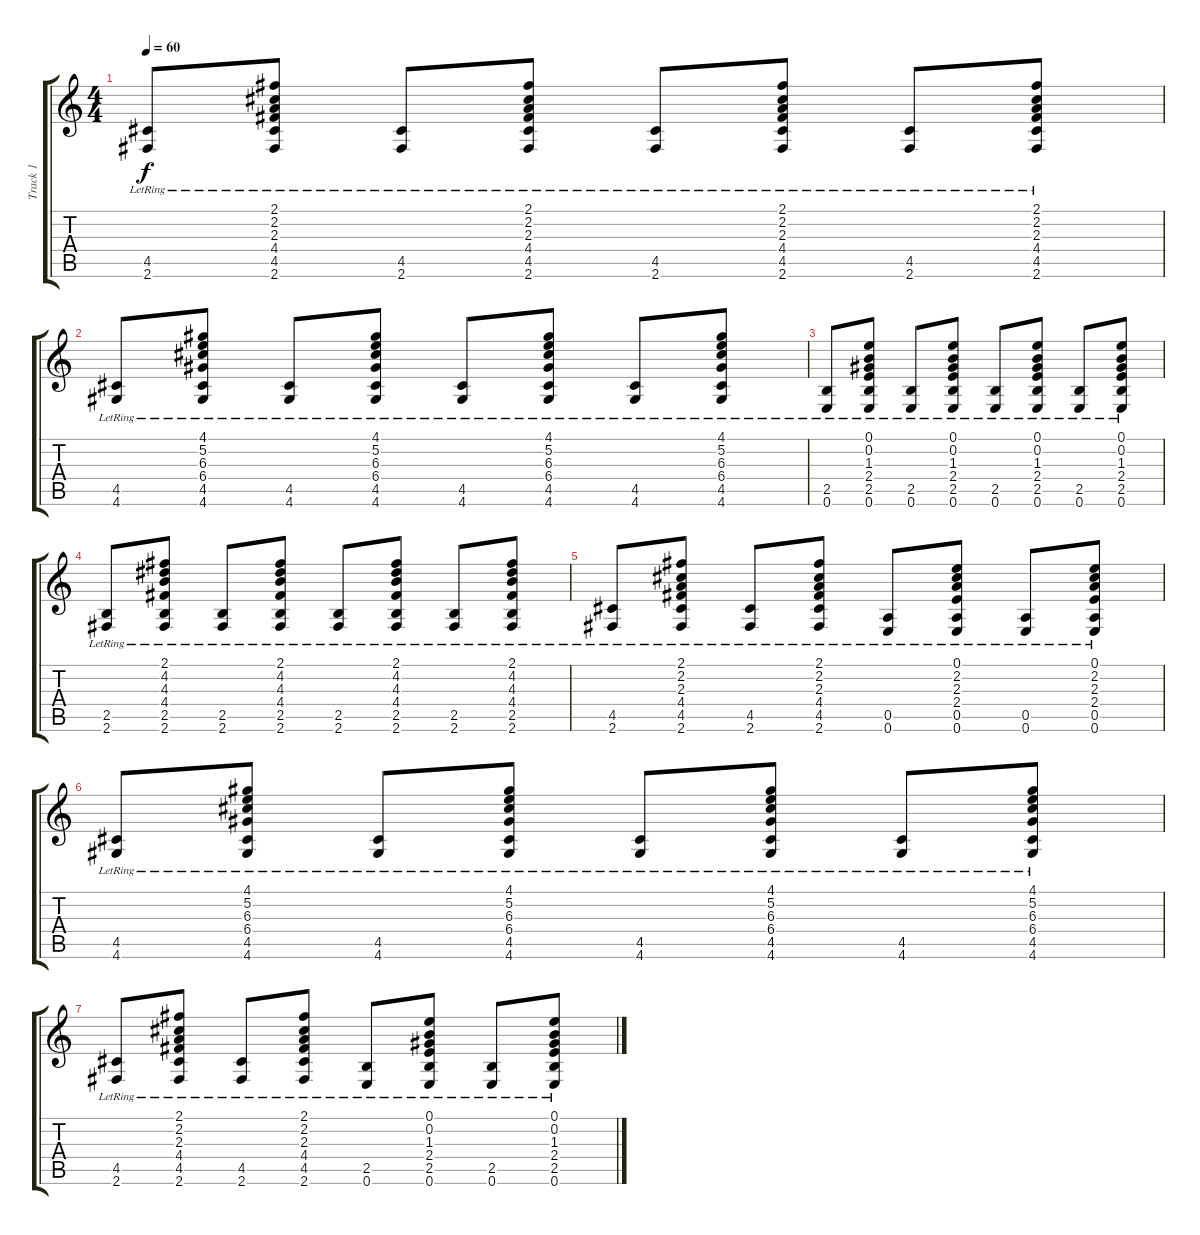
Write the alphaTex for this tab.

\track ("Track 1" "Track 1") {instrument electricguitarjazz}
\staff {score tabs}
\tuning (E4 B3 G3 D3 A2 E2) {hide}
\ts (4 4)
\tempo 60
\clef g2
\ks c
(4.5{lr} 2.6{lr}).8{dy f volume 9} (2.1{lr} 2.2{lr} 2.3{lr} 4.4{lr} 4.5{lr} 2.6{lr}).8 (4.5{lr} 2.6{lr}).8 (2.1{lr} 2.2{lr} 2.3{lr} 4.4{lr} 4.5{lr} 2.6{lr}).8 (4.5{lr} 2.6{lr}).8 (2.1{lr} 2.2{lr} 2.3{lr} 4.4{lr} 4.5{lr} 2.6{lr}).8 (4.5{lr} 2.6{lr}).8 (2.1{lr} 2.2{lr} 2.3{lr} 4.4{lr} 4.5{lr} 2.6{lr}).8 |
(4.5{lr} 4.6{lr}).8 (4.1{lr} 5.2{lr} 6.3{lr} 6.4{lr} 4.5{lr} 4.6{lr}).8 (4.5{lr} 4.6{lr}).8 (4.1{lr} 5.2{lr} 6.3{lr} 6.4{lr} 4.5{lr} 4.6{lr}).8 (4.5{lr} 4.6{lr}).8 (4.1{lr} 5.2{lr} 6.3{lr} 6.4{lr} 4.5{lr} 4.6{lr}).8 (4.5{lr} 4.6{lr}).8 (4.1{lr} 5.2{lr} 6.3{lr} 6.4{lr} 4.5{lr} 4.6{lr}).8 |
(2.5{lr} 0.6{lr}).8 (0.1{lr} 0.2{lr} 1.3{lr} 2.4{lr} 2.5{lr} 0.6{lr}).8 (2.5{lr} 0.6{lr}).8 (0.1{lr} 0.2{lr} 1.3{lr} 2.4{lr} 2.5{lr} 0.6{lr}).8 (2.5{lr} 0.6{lr}).8 (0.1{lr} 0.2{lr} 1.3{lr} 2.4{lr} 2.5{lr} 0.6{lr}).8 (2.5{lr} 0.6{lr}).8 (0.1{lr} 0.2{lr} 1.3{lr} 2.4{lr} 2.5{lr} 0.6{lr}).8 |
(2.5{lr} 2.6{lr}).8 (2.1{lr} 4.2{lr} 4.3{lr} 4.4{lr} 2.5{lr} 2.6{lr}).8 (2.5{lr} 2.6{lr}).8 (2.1{lr} 4.2{lr} 4.3{lr} 4.4{lr} 2.5{lr} 2.6{lr}).8 (2.5{lr} 2.6{lr}).8 (2.1{lr} 4.2{lr} 4.3{lr} 4.4{lr} 2.5{lr} 2.6{lr}).8 (2.5{lr} 2.6{lr}).8 (2.1{lr} 4.2{lr} 4.3{lr} 4.4{lr} 2.5{lr} 2.6{lr}).8 |
(4.5{lr} 2.6{lr}).8{volume 9} (2.1{lr} 2.2{lr} 2.3{lr} 4.4{lr} 4.5{lr} 2.6{lr}).8 (4.5{lr} 2.6{lr}).8 (2.1{lr} 2.2{lr} 2.3{lr} 4.4{lr} 4.5{lr} 2.6{lr}).8 (0.5{lr} 0.6{lr}).8 (0.1{lr} 2.2{lr} 2.3{lr} 2.4{lr} 0.5{lr} 0.6{lr}).8 (0.5{lr} 0.6{lr}).8 (0.1{lr} 2.2{lr} 2.3{lr} 2.4{lr} 0.5{lr} 0.6{lr}).8 |
(4.5{lr} 4.6{lr}).8 (4.1{lr} 5.2{lr} 6.3{lr} 6.4{lr} 4.5{lr} 4.6{lr}).8 (4.5{lr} 4.6{lr}).8 (4.1{lr} 5.2{lr} 6.3{lr} 6.4{lr} 4.5{lr} 4.6{lr}).8 (4.5{lr} 4.6{lr}).8 (4.1{lr} 5.2{lr} 6.3{lr} 6.4{lr} 4.5{lr} 4.6{lr}).8 (4.5{lr} 4.6{lr}).8 (4.1{lr} 5.2{lr} 6.3{lr} 6.4{lr} 4.5{lr} 4.6{lr}).8 |
(4.5{lr} 2.6{lr}).8 (2.1{lr} 2.2{lr} 2.3{lr} 4.4{lr} 4.5{lr} 2.6{lr}).8 (4.5{lr} 2.6{lr}).8 (2.1{lr} 2.2{lr} 2.3{lr} 4.4{lr} 4.5{lr} 2.6{lr}).8 (2.5{lr} 0.6{lr}).8 (0.1{lr} 0.2{lr} 1.3{lr} 2.4{lr} 2.5{lr} 0.6{lr}).8 (2.5{lr} 0.6{lr}).8 (0.1{lr} 0.2{lr} 1.3{lr} 2.4{lr} 2.5{lr} 0.6{lr}).8
